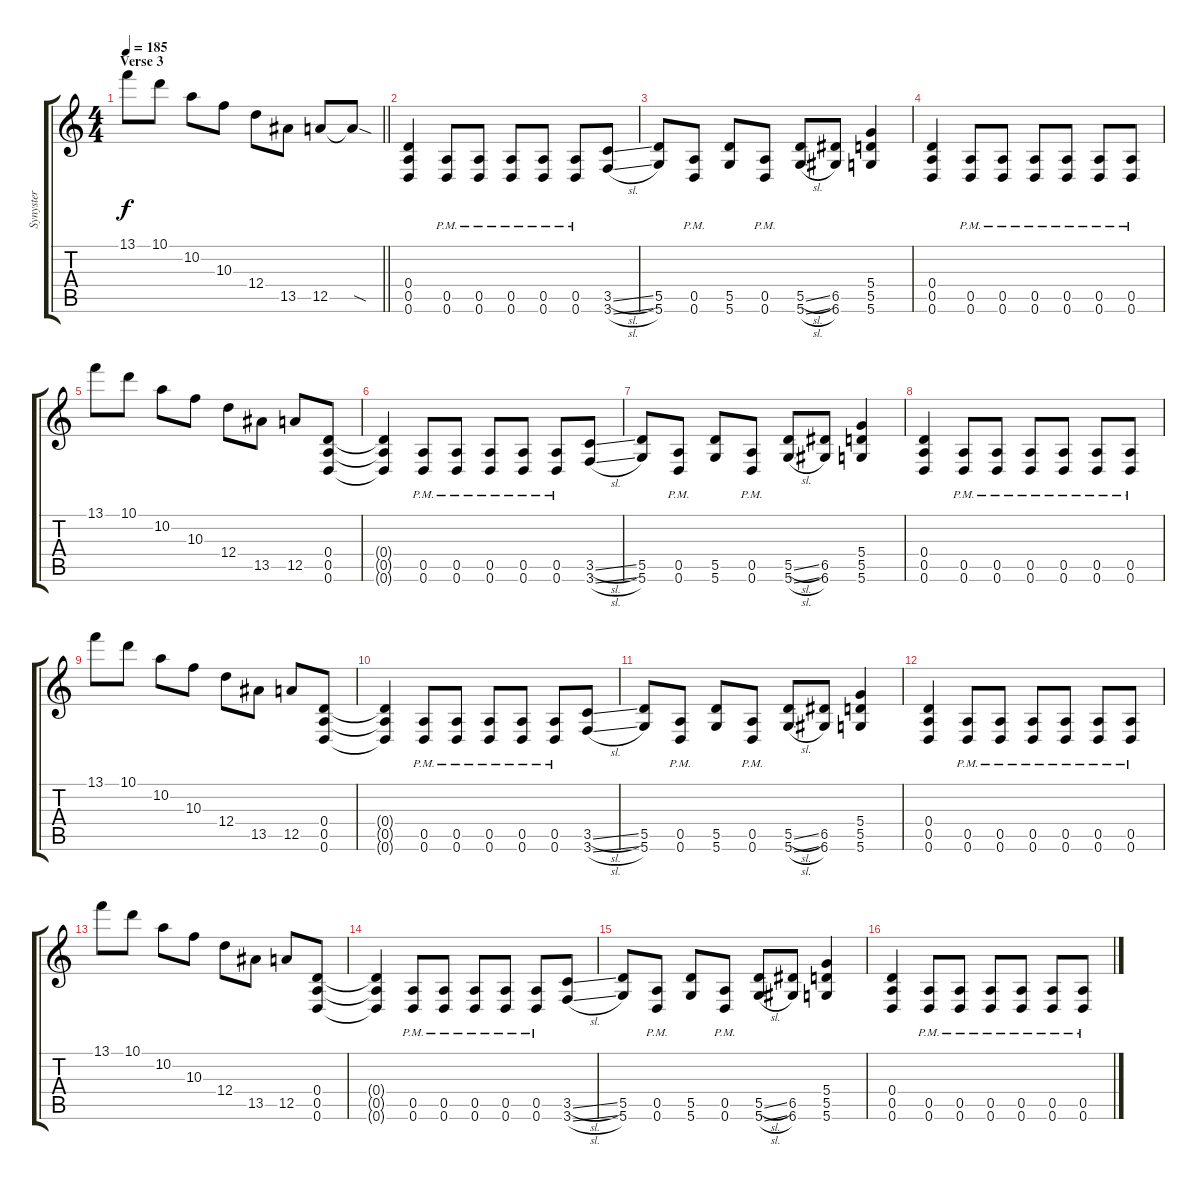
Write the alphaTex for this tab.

\track ("Synyster" "Synyster") {instrument distortionguitar}
\staff {score tabs}
\tuning (E4 B3 G3 D3 A2 D2) {hide}
\ts (4 4)
\section ("" "Verse 3")
\tempo 185
\clef g2
\barLineRight lightlight
\ks c
13.1.8{dy f} 10.1.8 10.2.8 10.3.8 12.4.8 13.5.8 12.5.8 12.5{sod t}.8 |
(0.4 0.5 0.6).4 (0.5{pm} 0.6{pm}).8 (0.5{pm} 0.6{pm}).8 (0.5{pm} 0.6{pm}).8 (0.5{pm} 0.6{pm}).8 (0.5{pm} 0.6{pm}).8 (3.5{sl} 3.6{sl}).8 |
(5.5 5.6).8 (0.5{pm} 0.6{pm}).8 (5.5 5.6).8 (0.5{pm} 0.6{pm}).8 (5.5{sl} 5.6{sl}).8 (6.5 6.6).8 (5.4 5.5 5.6).4 |
(0.4 0.5 0.6).4 (0.5{pm} 0.6{pm}).8 (0.5{pm} 0.6{pm}).8 (0.5{pm} 0.6{pm}).8 (0.5{pm} 0.6{pm}).8 (0.5{pm} 0.6{pm}).8 (0.5{pm} 0.6{pm}).8 |
13.1.8 10.1.8 10.2.8 10.3.8 12.4.8 13.5.8 12.5.8 (0.4 0.5 0.6).8 |
(0.4{t} 0.5{t} 0.6{t}).4 (0.5{pm} 0.6{pm}).8 (0.5{pm} 0.6{pm}).8 (0.5{pm} 0.6{pm}).8 (0.5{pm} 0.6{pm}).8 (0.5{pm} 0.6{pm}).8 (3.5{sl} 3.6{sl}).8 |
(5.5 5.6).8 (0.5{pm} 0.6{pm}).8 (5.5 5.6).8 (0.5{pm} 0.6{pm}).8 (5.5{sl} 5.6{sl}).8 (6.5 6.6).8 (5.4 5.5 5.6).4 |
(0.4 0.5 0.6).4 (0.5{pm} 0.6{pm}).8 (0.5{pm} 0.6{pm}).8 (0.5{pm} 0.6{pm}).8 (0.5{pm} 0.6{pm}).8 (0.5{pm} 0.6{pm}).8 (0.5{pm} 0.6{pm}).8 |
13.1.8 10.1.8 10.2.8 10.3.8 12.4.8 13.5.8 12.5.8 (0.4 0.5 0.6).8 |
(0.4{t} 0.5{t} 0.6{t}).4 (0.5{pm} 0.6{pm}).8 (0.5{pm} 0.6{pm}).8 (0.5{pm} 0.6{pm}).8 (0.5{pm} 0.6{pm}).8 (0.5{pm} 0.6{pm}).8 (3.5{sl} 3.6{sl}).8 |
(5.5 5.6).8 (0.5{pm} 0.6{pm}).8 (5.5 5.6).8 (0.5{pm} 0.6{pm}).8 (5.5{sl} 5.6{sl}).8 (6.5 6.6).8 (5.4 5.5 5.6).4 |
(0.4 0.5 0.6).4 (0.5{pm} 0.6{pm}).8 (0.5{pm} 0.6{pm}).8 (0.5{pm} 0.6{pm}).8 (0.5{pm} 0.6{pm}).8 (0.5{pm} 0.6{pm}).8 (0.5{pm} 0.6{pm}).8 |
13.1.8 10.1.8 10.2.8 10.3.8 12.4.8 13.5.8 12.5.8 (0.4 0.5 0.6).8 |
(0.4{t} 0.5{t} 0.6{t}).4 (0.5{pm} 0.6{pm}).8 (0.5{pm} 0.6{pm}).8 (0.5{pm} 0.6{pm}).8 (0.5{pm} 0.6{pm}).8 (0.5{pm} 0.6{pm}).8 (3.5{sl} 3.6{sl}).8 |
(5.5 5.6).8 (0.5{pm} 0.6{pm}).8 (5.5 5.6).8 (0.5{pm} 0.6{pm}).8 (5.5{sl} 5.6{sl}).8 (6.5 6.6).8 (5.4 5.5 5.6).4 |
(0.4 0.5 0.6).4 (0.5{pm} 0.6{pm}).8 (0.5{pm} 0.6{pm}).8 (0.5{pm} 0.6{pm}).8 (0.5{pm} 0.6{pm}).8 (0.5{pm} 0.6{pm}).8 (0.5{pm} 0.6{pm}).8
